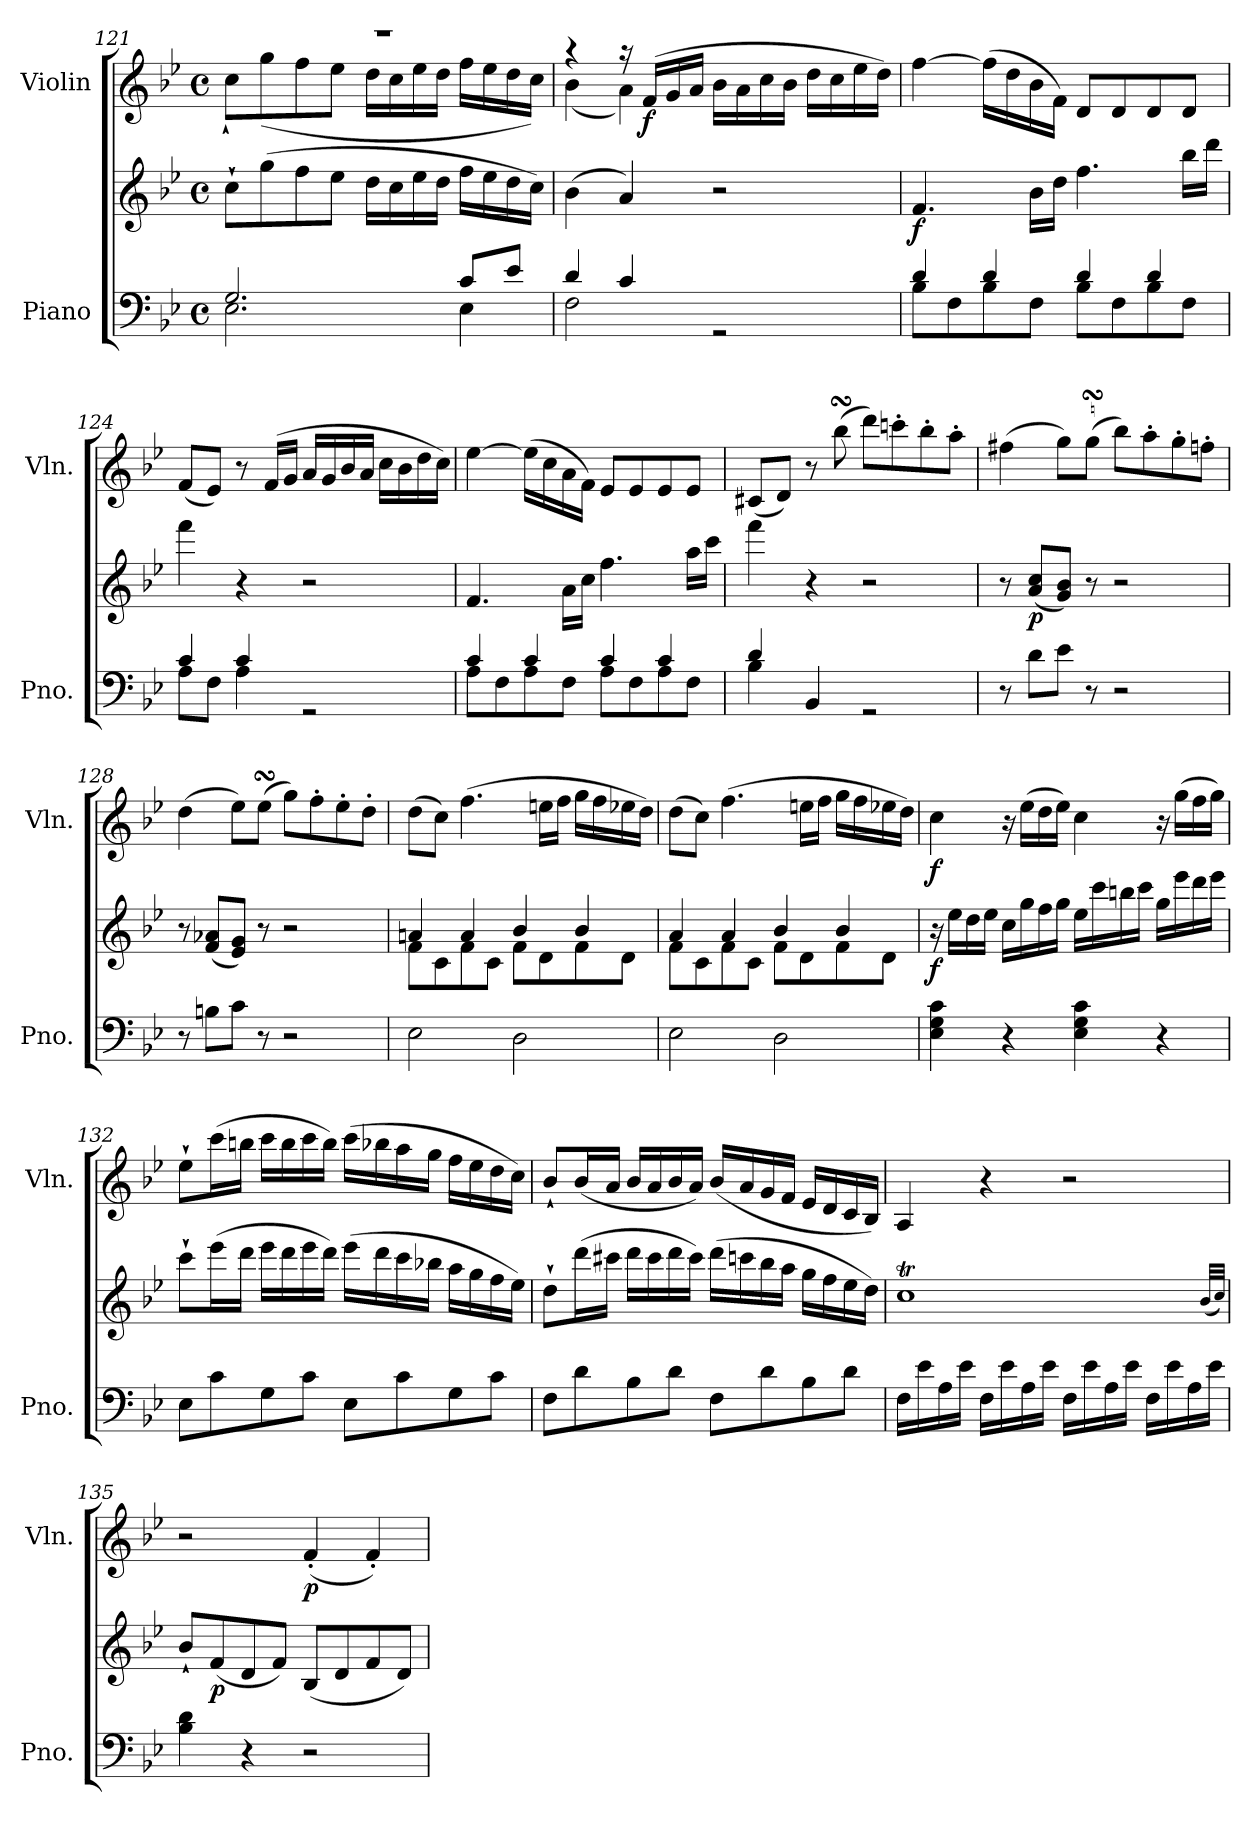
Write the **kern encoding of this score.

**kern	**kern	**dynam	**kern	**dynam
*part2	*part2	*part2	*part1	*part1
*staff3	*staff2	*staff2/3	*staff1	*staff1
*I"Piano	*	*	*I"Violin	*
*I'Pno.	*	*	*I'Vln.	*
*clefF4	*clefG2	*	*clefG2	*
*k[b-e-]	*k[b-e-]	*	*k[b-e-]	*
*M4/4	*M4/4	*	*M4/4	*
*met(c)	*met(c)	*	*met(c)	*
=121	=121	=121	=121	=121
*^	*	*	*^	*
2.G/	2.E-\	8cc`\L	.	1r	8cc`\L	.
.	.	(>8gg\	.	.	(<8gg\	.
.	.	8ff\	.	.	8ff\	.
.	.	8ee-\J	.	.	8ee-\J	.
.	.	16dd\LL	.	.	16dd\LL	.
.	.	16cc\	.	.	16cc\	.
.	.	16ee-\	.	.	16ee-\	.
.	.	16dd\JJ	.	.	16dd\JJ	.
8c/L	4E-\	16ff\LL	.	.	16ff\LL	.
.	.	16ee-\	.	.	16ee-\	.
8e-/J	.	16dd\	.	.	16dd\	.
.	.	16cc\JJ)	.	.	16cc\JJ)	.
!!LO:LB:g=z	!!
=122	=122	=122	=122	=122	=122	=122
4d/	2F\	(>4b-\	.	4r	(<4b-\	.
4c/	.	4a/)	.	16r	4a\)	.
!	!	!	!	!	!	!LO:DY:b
.	.	.	.	(>16f/LL	.	f
.	.	.	.	16g/	.	.
.	.	.	.	16a/JJ	.	.
2rGG	2ryy	2r	.	16b-\LL	2ryy	.
.	.	.	.	16a\	.	.
.	.	.	.	16cc\	.	.
.	.	.	.	16b-\JJ	.	.
.	.	.	.	16dd\LL	.	.
.	.	.	.	16cc\	.	.
.	.	.	.	16ee-\	.	.
.	.	.	.	16dd\JJ)	.	.
*	*	*	*	*v	*v	*
=123	=123	=123	=123	=123	=123
!	!	!	!LO:DY:b	!	!
4d/	8B-\L	4.f/	f	[4ff\	.
.	8F\	.	.	.	.
4d/	8B-\	.	.	(>16ff\LL]	.
.	.	.	.	16dd\	.
.	8F\J	16b-\LL	.	16b-\	.
.	.	16dd\JJ	.	16f\JJ)	.
4d/	8B-\L	4.ff\	.	8d/L	.
.	8F\	.	.	8d/	.
4d/	8B-\	.	.	8d/	.
.	8F\J	16bb-\LL	.	8d/J	.
.	.	16ddd\JJ	.	.	.
=124	=124	=124	=124	=124	=124
4c/	8A\L	4fff\	.	(<8f/L	.
.	8F\J	.	.	8e-/J)	.
4c/	4A\	4r	.	8r	.
.	.	.	.	(>16f/LL	.
.	.	.	.	16g/JJ	.
2rGG	2ryy	2r	.	16a/LL	.
.	.	.	.	16g/	.
.	.	.	.	16b-/	.
.	.	.	.	16a/JJ	.
.	.	.	.	16cc\LL	.
.	.	.	.	16b-\	.
.	.	.	.	16dd\	.
.	.	.	.	16cc\JJ)	.
=125	=125	=125	=125	=125	=125
4c/	8A\L	4.f/	.	[4ee-\	.
.	8F\	.	.	.	.
4c/	8A\	.	.	(>16ee-\LL]	.
.	.	.	.	16cc\	.
.	8F\J	16a\LL	.	16a\	.
.	.	16cc\JJ	.	16f\JJ)	.
4c/	8A\L	4.ff\	.	8e-/L	.
.	8F\	.	.	8e-/	.
4c/	8A\	.	.	8e-/	.
.	8F\J	16aa\LL	.	8e-/J	.
.	.	16ccc\JJ	.	.	.
=126	=126	=126	=126	=126	=126
4d/	4B-\	4fff\	.	(<8c#X/L	.
.	.	.	.	8d/J)	.
4BB-/	2.ryy	4r	.	8r	.
!	!	!	!	!	!LO:DY:b
.	.	.	.	(>8bb-sSSs\	other-dynamics
2rGG	.	2r	.	8ddd\L)	.
.	.	.	.	8cccn'\	.
.	.	.	.	8bb-'\	.
.	.	.	.	8aa'\J	.
*v	*v	*	*	*	*
!!LO:LB:g=z
=127	=127	=127	=127	=127
8r	8r	.	(>4ff#X\	.
!	!	!LO:DY:b	!	!
8d\L	(<8a/ 8cc/L	p	.	.
8e-\J	8g/ 8b-/J)	.	8gg\L)	.
!	!	!	!	!LO:DY:b
8r	8r	.	(>8ggsSSS\J	other-dynamics
2r	2r	.	8bb-\L)	.
.	.	.	8aa'\	.
.	.	.	8gg'\	.
.	.	.	8ffn'\J	.
=128	=128	=128	=128	=128
8r	8r	.	(>4dd\	.
8Bn\L	(<8f/ 8a-X/L	.	.	.
8c\J	8e-/ 8g/J)	.	8ee-\L)	.
!	!	!	!	!LO:DY:b
8r	8r	.	(>8ee-sSSs\J	other-dynamics
2r	2r	.	8gg\L)	.
.	.	.	8ff'\	.
.	.	.	8ee-'\	.
.	.	.	8dd'\J	.
=129	=129	=129	=129	=129
*	*^	*	*	*
2E-\	4an/	8f\L	.	(>8dd\L	.
.	.	8c\	.	8cc\J)	.
.	4a/	8f\	.	(>4.ff\	.
.	.	8c\J	.	.	.
2D\	4b-/	8f\L	.	.	.
.	.	8d\	.	16een\LL	.
.	.	.	.	16ff\JJ	.
.	4b-/	8f\	.	16gg\LL	.
.	.	.	.	16ff\	.
.	.	8d\J	.	16ee-X\	.
.	.	.	.	16dd\JJ)	.
=130	=130	=130	=130	=130	=130
2E-\	4a/	8f\L	.	(>8dd\L	.
.	.	8c\	.	8cc\J)	.
.	4a/	8f\	.	(>4.ff\	.
.	.	8c\J	.	.	.
2D\	4b-/	8f\L	.	.	.
.	.	8d\	.	16een\LL	.
.	.	.	.	16ff\JJ	.
.	4b-/	8f\	.	16gg\LL	.
.	.	.	.	16ff\	.
.	.	8d\J	.	16ee-X\	.
.	.	.	.	16dd\JJ)	.
*	*v	*v	*	*	*
=131	=131	=131	=131	=131
!	!	!LO:DY:b	!	!LO:DY:b
4E-\ 4G\ 4c\	16r	f	4cc\	f
.	16ee-\LL	.	.	.
.	16dd\	.	.	.
.	16ee-\JJ	.	.	.
4r	16cc\LL	.	16r	.
.	16gg\	.	(>16ee-\LL	.
.	16ff\	.	16dd\	.
.	16gg\JJ	.	16ee-\JJ)	.
4E-\ 4G\ 4c\	16ee-\LL	.	4cc\	.
.	16ccc\	.	.	.
.	16bbn\	.	.	.
.	16ccc\JJ	.	.	.
4r	16gg\LL	.	16r	.
.	16eee-\	.	(>16gg\LL	.
.	16ddd\	.	16ff\	.
.	16eee-\JJ	.	16gg\JJ)	.
!!LO:PB:g=z
=132	=132	=132	=132	=132
8E-\L	8ccc`\L	.	8ee-`\L	.
8c\	(>16eee-\L	.	(>16ccc\L	.
.	16ddd\JJ	.	16bbn\JJ	.
8G\	16eee-\LL	.	16ccc\LL	.
.	16ddd\	.	16bb\	.
8c\J	16eee-\	.	16ccc\	.
.	16ddd\JJ)	.	16bb\JJ)	.
8E-\L	(>16eee-\LL	.	(>16ccc\LL	.
.	16ddd\	.	16bb-X\	.
8c\	16ccc\	.	16aa\	.
.	16bb-X\JJ	.	16gg\JJ	.
8G\	16aa\LL	.	16ff\LL	.
.	16gg\	.	16ee-\	.
8c\J	16ff\	.	16dd\	.
.	16ee-\JJ)	.	16cc\JJ)	.
=133	=133	=133	=133	=133
8F\L	8dd`\L	.	8b-`/L	.
8d\	(>16ddd\L	.	(<16b-/L	.
.	16ccc#X\JJ	.	16a/JJ	.
8B-\	16ddd\LL	.	16b-/LL	.
.	16ccc#\	.	16a/	.
8d\J	16ddd\	.	16b-/	.
.	16ccc#\JJ)	.	16a/JJ)	.
8F\L	(>16ddd\LL	.	(<16b-/LL	.
.	16cccn\	.	16a/	.
8d\	16bb-\	.	16g/	.
.	16aa\JJ	.	16f/JJ	.
8B-\	16gg\LL	.	16e-/LL	.
.	16ff\	.	16d/	.
8d\J	16ee-\	.	16c/	.
.	16dd\JJ)	.	16B-/JJ)	.
=134	=134	=134	=134	=134
16F\LL	1ccT	.	4A/	.
16e-\	.	.	.	.
16A\	.	.	.	.
16e-\JJ	.	.	.	.
16F\LL	.	.	4r	.
16e-\	.	.	.	.
16A\	.	.	.	.
16e-\JJ	.	.	.	.
16F\LL	.	.	2r	.
16e-\	.	.	.	.
16A\	.	.	.	.
16e-\JJ	.	.	.	.
16F\LL	.	.	.	.
16e-\	.	.	.	.
16A\	.	.	.	.
16e-\JJ	.	.	.	.
.	(<32qb-/LLL	.	.	.
.	32qcc/JJJ)	.	.	.
=135	=135	=135	=135	=135
4B-\ 4d\	8b-`/L	.	2r	.
!	!	!LO:DY:b	!	!
.	(<8f/	p	.	.
4r	8d/	.	.	.
.	8f/J)	.	.	.
!	!	!	!	!LO:DY:b
2r	(<8B-/L	.	(<4f'/	p
.	8d/	.	.	.
.	8f/	.	4f'/)	.
.	8d/J)	.	.	.
=	=	=	=	=
*-	*-	*-	*-	*-
